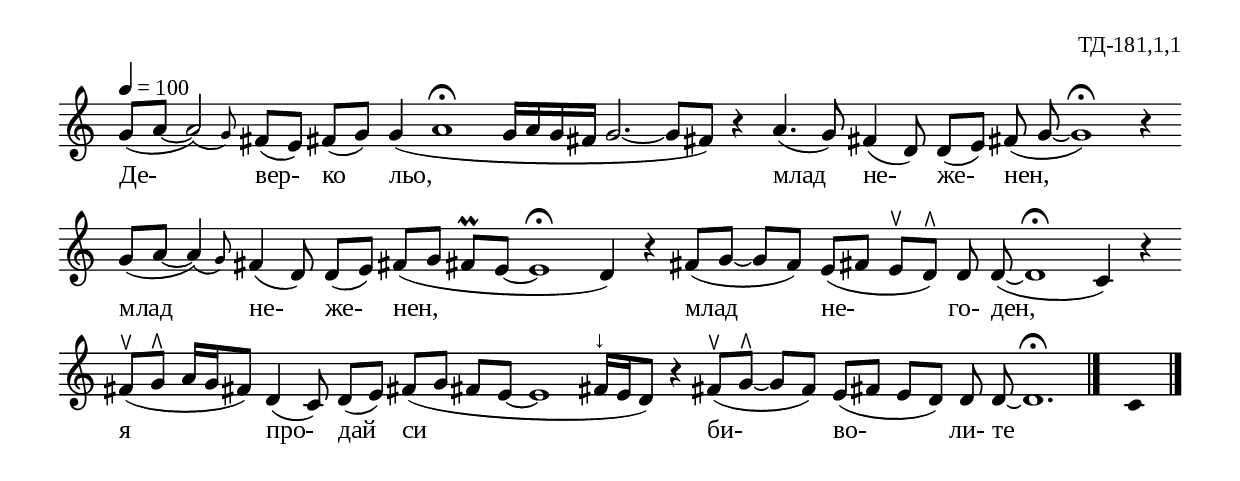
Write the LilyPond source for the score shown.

%{
sva_181_1_01
%}

\include "td-preamble.ly"

\score {
\relative c'' {
\tempo 4 = 100
%\time 2/4
\cadenzaOn
g8([ a]~ \afterGrace a2)( { g8) } fis8[( e]) fis!([ g]) 
g4( a1\fermata g16[ a g fis!] g2.~ g8[ fis!]) r4
a4.( g8) fis!4( d8) d8([ e]) fis!8( g]~ g1\fermata) r4 
\bar "" \break
g8([ a]~ \afterGrace a4)( { g8) } fis!4( d8) d8([ e])
fis!8([ g] fis!\prall[ e]~ e1\fermata d4) r4
fis!8[( g]~ g[ fis]) e[( fis!] e^\ltoe[ d^\rtoe]) d8\noBeam d~( d1\fermata c4) r4
\bar "" \break
fis!8^\ltoe([ g^\rtoe] a16[ g fis!8]) d4( c8) 
d8([ e]) fis!8([ g] fis![ e]~ e1 fis!16^"↓"[ e d8]) r4
fis!8^\ltoe([ g^\rtoe]~ g[ fis]) e([ fis!] e[ d]) d8\noBeam d~ d1.\fermata
 \bar "|." 
 s4 \fixB c
 \bar "|." 
}
\addlyrics { Де- вер- ко льо, млад не- же- нен, млад не- же- нен, 
млад не- го- ден, я про- дай си би- во- ли- те }
%
\layout {
   \context { 
	    \Staff \remove "Time_signature_engraver" } 
  indent = #0
  line-width = 190\mm
  ragged-right=##f
}
%
\midi { 
	\context {
		\Score tempoWholesPerMinute = #(ly:make-moment 100 4)
		}
	}
}
%
\header{
  opus = "ТД-181,1,1"
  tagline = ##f
}


